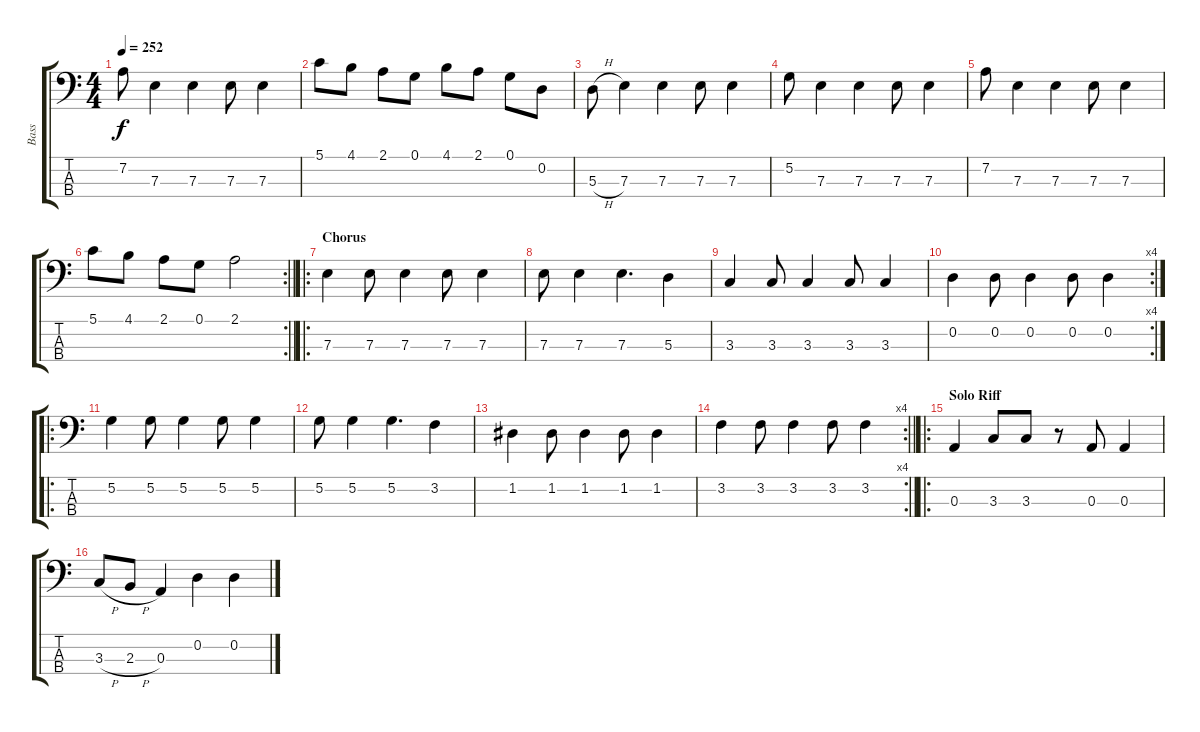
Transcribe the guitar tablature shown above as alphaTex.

\track ("Bass" "Bass") {instrument electricbassfinger}
\staff {score tabs}
\tuning (G2 D2 A1 E1) {hide}
\ts (4 4)
\tempo 252
\clef f4
\ks c
7.2.8{dy f} 7.3.4 7.3.4 7.3.8 7.3.4 |
5.1.8 4.1.8 2.1.8 0.1.8 4.1.8 2.1.8 0.1.8 0.2.8 |
5.3{h}.8 7.3.4 7.3.4 7.3.8 7.3.4 |
5.2.8 7.3.4 7.3.4 7.3.8 7.3.4 |
7.2.8 7.3.4 7.3.4 7.3.8 7.3.4 |
\rc 2
\barLineRight lightlight
5.1.8 4.1.8 2.1.8 0.1.8 2.1.2 |
\ro
\section ("" "Chorus")
7.3.4 7.3.8 7.3.4 7.3.8 7.3.4 |
7.3.8 7.3.4 7.3.4{d} 5.3.4 |
3.3.4 3.3.8 3.3.4 3.3.8 3.3.4 |
\rc 4
0.2.4 0.2.8 0.2.4 0.2.8 0.2.4 |
\ro
5.2.4 5.2.8 5.2.4 5.2.8 5.2.4 |
5.2.8 5.2.4 5.2.4{d} 3.2.4 |
1.2.4 1.2.8 1.2.4 1.2.8 1.2.4 |
\rc 4
\barLineRight lightlight
3.2.4 3.2.8 3.2.4 3.2.8 3.2.4 |
\ro
\section ("" "Solo Riff")
0.3.4 3.3.8 3.3.8 r.8 0.3.8 0.3.4 |
3.3{h}.8 2.3{h}.8 0.3.4 0.2.4 0.2.4
